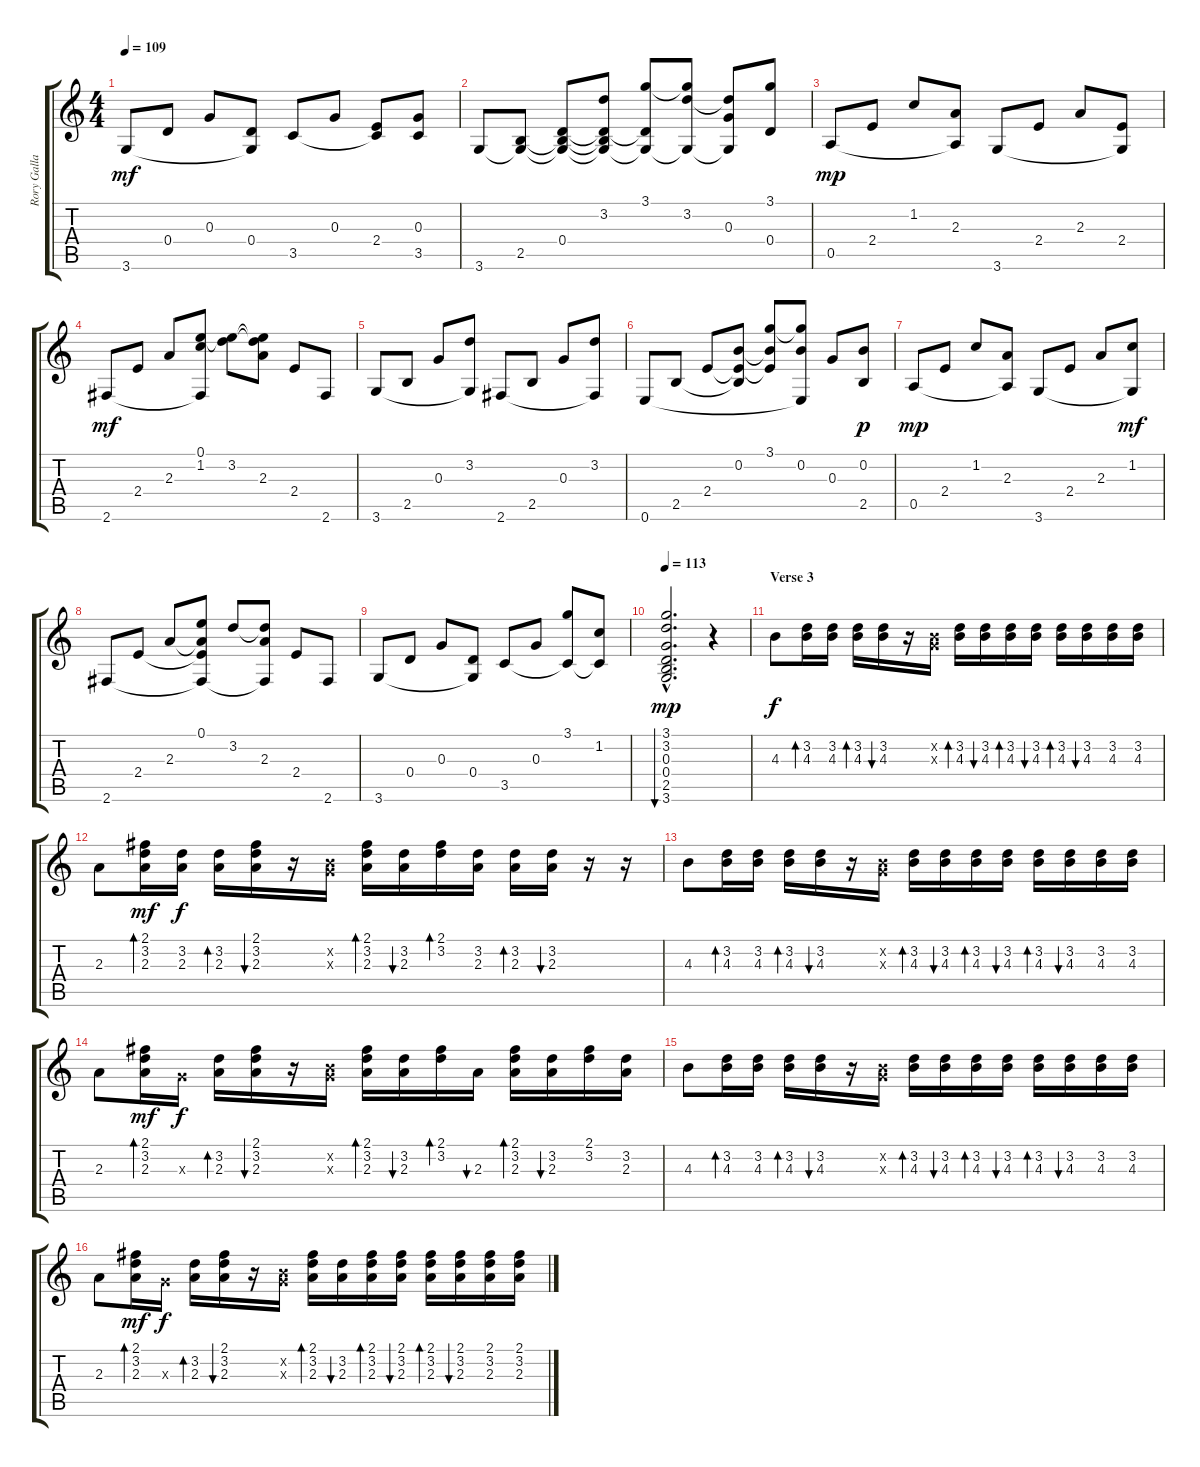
\track ("Rory Gallagher Rhythm" "Rory Galla") {instrument electricguitarclean}
\staff {score tabs}
\tuning (E4 B3 G3 D3 A2 E2) {hide}
\ts (4 4)
\tempo 109
\clef g2
\ks c
3.6.8{dy mf} 0.4.8 0.3.8 (0.4 3.6{t}).8 3.5.8 0.3.8 (2.4 3.5{t}).8 (0.3 3.5).8 |
3.6.8 (2.5 3.6{t}).8 (0.4 2.5{t} 3.6{t}).8 (3.2 0.4{t} 2.5{t} 3.6{t}).8 (3.1 0.4{t} 3.6{t}).8 (3.1{t} 3.2 3.6{t}).8 (3.2{t} 0.3 3.6{t}).8 (3.1 0.4).8 |
0.5.8{dy mp} 2.4.8 1.2.8 (2.3 0.5{t}).8 3.6.8 2.4.8 2.3.8 (2.4 3.6{t}).8 |
2.6.8{dy mf} 2.4.8 2.3.8 (0.1 1.2 2.6{t}).8 (0.1{t} 3.2).8 (0.1{t} 3.2{t} 2.3).8 2.4.8 2.6.8 |
3.6.8 2.5.8 0.3.8 (3.2 3.6{t}).8 2.6.8 2.5.8 0.3.8 (3.2 2.6{t}).8 |
0.6.8 2.5.8 2.4.8 (0.2 2.4{t} 2.5{t}).8 (3.1 0.2{t} 2.4{t}).8 (3.1{t} 0.2 0.6{t}).8 0.3.8 (0.2 2.5).8{dy p} |
0.5.8{dy mp} 2.4.8 1.2.8 (2.3 0.5{t}).8 3.6.8 2.4.8 2.3.8 (1.2 3.6{t}).8{dy mf} |
2.6.8 2.4.8 2.3.8 (0.1 2.3{t} 2.4{t} 2.6{t}).8 3.2.8 (3.2{t} 2.3 2.6{t}).8 2.4.8 2.6.8 |
3.6.8 0.4.8 0.3.8 (0.4 3.6{t}).8 3.5.8 0.3.8 (3.1 3.5{t}).8 (1.2 3.5{t}).8 |
\tempo 113
(3.1{hac} 3.2{hac} 0.3{hac} 0.4{hac} 2.5{hac} 3.6{hac}).2{d bu 240 dy mp volume 9} r.4 |
\section ("" "Verse 3")
4.3.8{dy f} (3.2 4.3).16{bd 60} (3.2 4.3).16 (3.2 4.3).16{bd 60} (3.2 4.3).16{bu 60} r.16 (0.2{x} 0.3{x}).16 (3.2 4.3).16{bd 60} (3.2 4.3).16{bu 60} (3.2 4.3).16{bd 60} (3.2 4.3).16{bu 60} (3.2 4.3).16{bd 60} (3.2 4.3).16{bu 60} (3.2 4.3).16 (3.2 4.3).16 |
2.3.8 (2.1 3.2 2.3).16{bd 60 dy mf} (3.2 2.3).16{dy f} (3.2 2.3).16{bd 60} (2.1 3.2 2.3).16{bu 60} r.16 (0.2{x} 0.3{x}).16 (2.1 3.2 2.3).16{bd 60} (3.2 2.3).16{bu 60} (2.1 3.2).16{bd 60} (3.2 2.3).16 (3.2 2.3).16{bd 60} (3.2 2.3).16{bu 60} r.16 r.16 |
4.3.8 (3.2 4.3).16{bd 60} (3.2 4.3).16 (3.2 4.3).16{bd 60} (3.2 4.3).16{bu 60} r.16 (0.2{x} 0.3{x}).16 (3.2 4.3).16{bd 60} (3.2 4.3).16{bu 60} (3.2 4.3).16{bd 60} (3.2 4.3).16{bu 60} (3.2 4.3).16{bd 60} (3.2 4.3).16{bu 60} (3.2 4.3).16 (3.2 4.3).16 |
2.3.8 (2.1 3.2 2.3).16{bd 60 dy mf} 0.3{x}.16{dy f} (3.2 2.3).16{bd 60} (2.1 3.2 2.3).16{bu 60} r.16 (0.2{x} 0.3{x}).16 (2.1 3.2 2.3).16{bd 60} (3.2 2.3).16{bu 60} (2.1 3.2).16{bd 60} 2.3.16{bu 60} (2.1 3.2 2.3).16{bd 60} (3.2 2.3).16{bu 60} (2.1 3.2).16 (3.2 2.3).16 |
4.3.8 (3.2 4.3).16{bd 60} (3.2 4.3).16 (3.2 4.3).16{bd 60} (3.2 4.3).16{bu 60} r.16 (0.2{x} 0.3{x}).16 (3.2 4.3).16{bd 60} (3.2 4.3).16{bu 60} (3.2 4.3).16{bd 60} (3.2 4.3).16{bu 60} (3.2 4.3).16{bd 60} (3.2 4.3).16{bu 60} (3.2 4.3).16 (3.2 4.3).16 |
2.3.8 (2.1 3.2 2.3).16{bd 60 dy mf} 0.3{x}.16{dy f} (3.2 2.3).16{bd 60} (2.1 3.2 2.3).16{bu 60} r.16 (0.2{x} 0.3{x}).16 (2.1 3.2 2.3).16{bd 60} (3.2 2.3).16{bu 60} (2.1 3.2 2.3).16{bd 60} (2.1 3.2 2.3).16{bu 60} (2.1 3.2 2.3).16{bd 60} (2.1 3.2 2.3).16{bu 60} (2.1 3.2 2.3).16 (2.1 3.2 2.3).16
